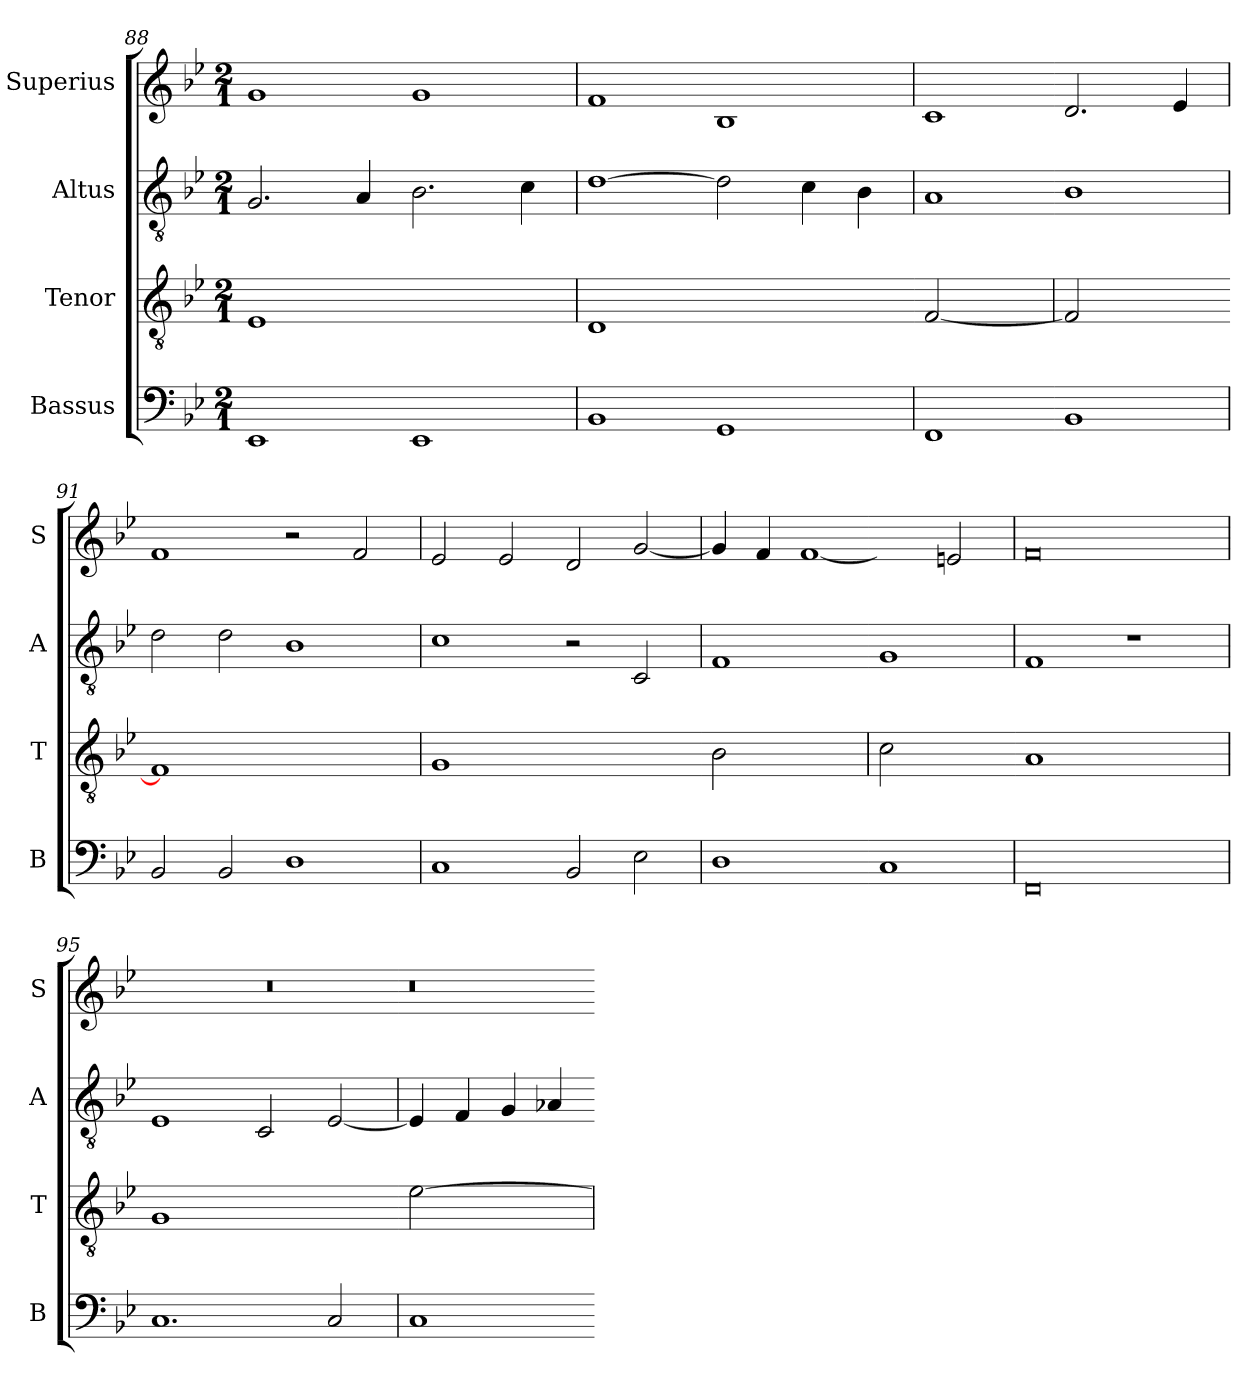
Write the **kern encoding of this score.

**kern	**kern	**kern	**kern
*part4	*part3	*part2	*part1
*staff4	*staff3	*staff2	*staff1
*I"Bassus	*I"Tenor	*I"Altus	*I"Superius
*I'B	*I'T	*I'A	*I'S
*clefF4	*clefGv2	*clefGv2	*clefG2
*k[b-e-]	*k[b-e-]	*k[b-e-]	*k[b-e-]
*M2/1	*M2/1	*M2/1	*M2/1
=88	=88	=88	=88
!	!LO:N:vis=1	!	!
1EE-	0E-	2.G/	1g
.	.	4A/	.
1EE-	.	2.B-\	1g
.	.	4c\	.
=89	=89	=89	=89
!	!LO:N:vis=1	!	!
1BB-	0D	[1d	1f
1GG	.	2d\]	1B-
.	.	4c\	.
.	.	4B-\	.
=90	=90-	=90	=90
!	!LO:N:vis=2	!	!
1FF	[1F	1A	1c
=-	=	=-	=-
!	!LO:N:vis=2	!	!
1BB-	1F]	1B-	2.d/
.	.	.	4e-/
=91	=91-	=91	=91
!	!LO:N:vis=1	!	!
2BB-/	0F]	2d\	1f
2BB-/	.	2d\	.
1D	.	1B-	2r
.	.	.	2f/
=92	=92	=92	=92
!	!LO:N:vis=1	!	!
1C	0G	1c	2e-/
.	.	.	2e-/
2BB-/	.	2r	2d/
2E-\	.	2C/	[2g/
=93	=93-	=93	=93
!	!LO:N:vis=2	!	!
1D	1B-	1F	4g/]
.	.	.	4f/
!	!	!	!LO:N:vis=1
.	.	.	[2f
=-	=	=-	=-
!	!LO:N:vis=2	!	!
1C	1c	1G	2f/yy]
.	.	.	2en/
=94	=94-	=94	=94
!	!LO:N:vis=1	!	!
0FF	0A	1F	0f
.	.	1r	.
=95	=95	=95	=95
!	!LO:N:vis=1	!	!
1.C	0G	1E-	0r
.	.	2C/	.
2C/	.	[2E-/	.
=96	=96-	=96	=96
!	!LO:N:vis=2	!	!LO:N:vis=0
1C	[y1e-	4E-/]	1r
.	.	4F/	.
.	.	4G/	.
.	.	4A-X/	.
=-	=	=-	=-
*-	*-	*-	*-
